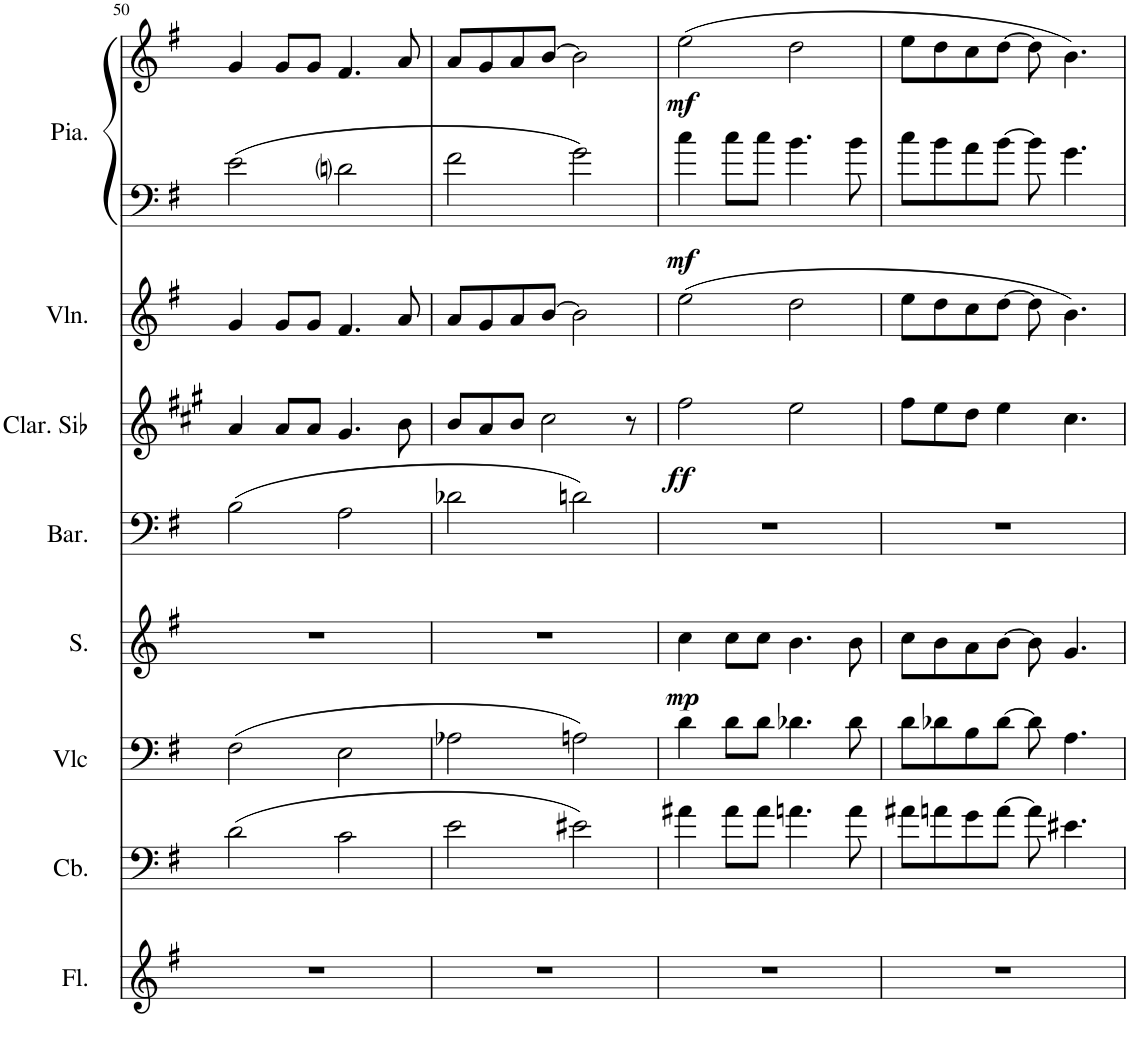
**kern	**kern	**kern	**kern	**dynam	**kern	**kern	**dynam	**kern	**kern	**kern	**dynam
*part8	*part7	*part6	*part5	*part5	*part4	*part3	*part3	*part2	*part1	*part1	*part1
*staff9	*staff8	*staff7	*staff6	*staff6	*staff5	*staff4	*staff4	*staff3	*staff2	*staff1	*staff1/2
*I"Flûte	*I"Contrebasse	*I"Violoncelle	*I"Soprano	*	*I"Baryton	*I"Clarinette en Sib	*	*I"Violon	*I"Piano	*	*
*I'Fl.	*I'Cb.	*I'Vlc	*I'S.	*	*I'Bar.	*I'Clar. Sib	*	*I'Vln.	*I'Pia.	*	*
!!LO:PB:g=z
*clefG2	*clefF4	*clefF4	*clefG2	*	*clefF4	*clefG2	*	*clefG2	*clefF4	*clefG2	*
*	*Trd7c12	*	*	*	*	*Trd1c2	*	*	*	*	*
*k[f#]	*k[f#]	*k[f#]	*k[f#]	*	*k[f#]	*k[f#c#g#]	*	*k[f#]	*k[f#]	*k[f#]	*
*M4/4	*M4/4	*M4/4	*M4/4	*	*M4/4	*M4/4	*	*M4/4	*M4/4	*M4/4	*
=50	=50	=50	=50	=50	=50	=50	=50	=50	=50	=50	=50
1r	(2d\	(2F#\	1r	.	(2B\	4a/	.	4g/	2e\	4g/	.
.	.	.	.	.	.	8a/L	.	8g/L	.	8g/L	.
.	.	.	.	.	.	8a/J	.	8g/J	.	8g/J	.
.	2c\	2E\	.	.	2A\	4.g#/	.	4.f#/	2dni\	4.f#/	.
.	.	.	.	.	.	8b\	.	8a/	.	8a/	.
=51	=51	=51	=51	=51	=51	=51	=51	=51	=51	=51	=51
1r	2e\	2A-X\	1r	.	2d-X\	8b/L	.	8a/L	2f#\	8a/L	.
.	.	.	.	.	.	8a/	.	8g/	.	8g/	.
.	.	.	.	.	.	8b/J	.	8a/	.	8a/	.
.	.	.	.	.	.	2cc#\	.	[8b/J	.	[8b/J	.
.	2e#X\)	2An\)	.	.	2dn\)	.	.	2b\]	2g\	2b\]	.
.	.	.	.	.	.	8r	.	.	.	.	.
=52	=52	=52	=52	=52	=52	=52	=52	=52	=52	=52	=52
!	!	!	!	!LO:DY:b	!	!	!LO:DY:b	!	!	!	!LO:DY:b=2
!	!	!	!	!	!	!	!	!	!	!	!LO:DY:n=1:b
1r	4a#X\	4d\	4cc\	mp	1r	2ff#\	ff	(2ee\	4cc\	(2ee\	mf mf
.	8a#\L	8d\L	8cc\L	.	.	.	.	.	8cc\L	.	.
.	8a#\J	8d\J	8cc\J	.	.	.	.	.	8cc\J	.	.
.	4.an\	4.d-X\	4.b\	.	.	2ee\	.	2dd\	4.b\	2dd\	.
.	8a\	8d-\	8b\	.	.	.	.	.	8b\	.	.
=53	=53	=53	=53	=53	=53	=53	=53	=53	=53	=53	=53
1r	8a#X\L	8d\L	8cc\L	.	1r	8ff#\L	.	8ee\L	8cc\L	8ee\L	.
.	8an\	8d-X\	8b\	.	.	8ee\	.	8dd\	8b\	8dd\	.
.	8g\	8B\	8a\	.	.	8dd\J	.	8cc\	8a\	8cc\	.
.	[8a\J	[8d-\J	[8b\J	.	.	4ee\	.	[8dd\J	[8b\J	[8dd\J	.
.	8a\]	8d-\]	8b\]	.	.	.	.	8dd\]	8b\]	8dd\]	.
.	4.e#X\	4.A\	4.g/	.	.	4.cc#\	.	4.b\)	4.g\	4.b\)	.
=	=	=	=	=	=	=	=	=	=	=	=
*-	*-	*-	*-	*-	*-	*-	*-	*-	*-	*-	*-
